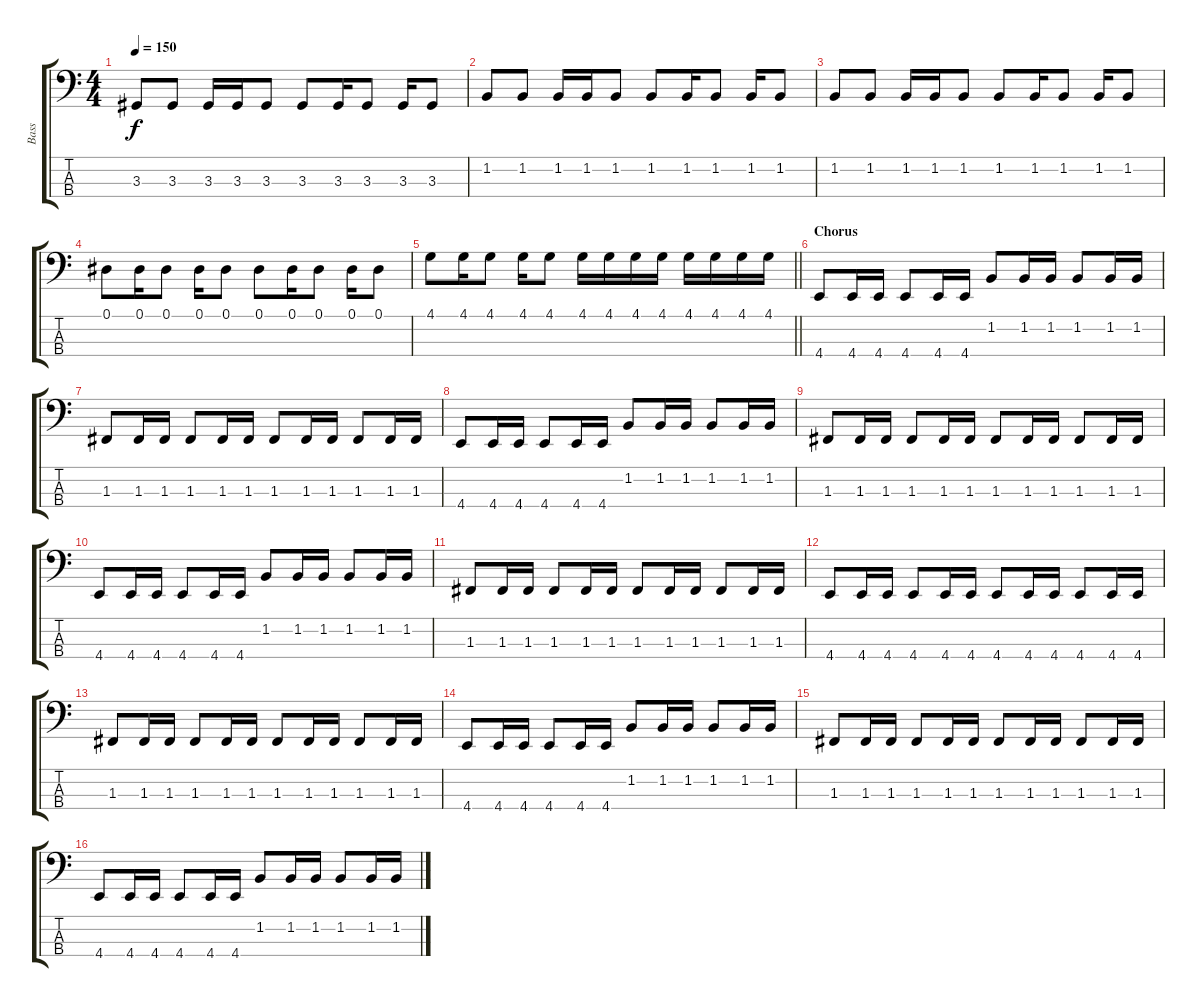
\track ("Bass" "Bass") {instrument electricbasspick}
\staff {score tabs}
\tuning (Eb2 Bb1 F1 C1) {hide}
\ts (4 4)
\tempo 150
\clef f4
\ks c
3.3.8{dy f} 3.3.8 3.3.16 3.3.16 3.3.8 3.3.8 3.3.16 3.3.8 3.3.16 3.3.8 |
1.2.8 1.2.8 1.2.16 1.2.16 1.2.8 1.2.8 1.2.16 1.2.8 1.2.16 1.2.8 |
1.2.8 1.2.8 1.2.16 1.2.16 1.2.8 1.2.8 1.2.16 1.2.8 1.2.16 1.2.8 |
0.1.8 0.1.16 0.1.8 0.1.16 0.1.8 0.1.8 0.1.16 0.1.8 0.1.16 0.1.8 |
\barLineRight lightlight
4.1.8 4.1.16 4.1.8 4.1.16 4.1.8 4.1.16 4.1.16 4.1.16 4.1.16 4.1.16 4.1.16 4.1.16 4.1.16 |
\section ("" "Chorus")
4.4.8 4.4.16 4.4.16 4.4.8 4.4.16 4.4.16 1.2.8 1.2.16 1.2.16 1.2.8 1.2.16 1.2.16 |
1.3.8 1.3.16 1.3.16 1.3.8 1.3.16 1.3.16 1.3.8 1.3.16 1.3.16 1.3.8 1.3.16 1.3.16 |
4.4.8 4.4.16 4.4.16 4.4.8 4.4.16 4.4.16 1.2.8 1.2.16 1.2.16 1.2.8 1.2.16 1.2.16 |
1.3.8 1.3.16 1.3.16 1.3.8 1.3.16 1.3.16 1.3.8 1.3.16 1.3.16 1.3.8 1.3.16 1.3.16 |
4.4.8 4.4.16 4.4.16 4.4.8 4.4.16 4.4.16 1.2.8 1.2.16 1.2.16 1.2.8 1.2.16 1.2.16 |
1.3.8 1.3.16 1.3.16 1.3.8 1.3.16 1.3.16 1.3.8 1.3.16 1.3.16 1.3.8 1.3.16 1.3.16 |
4.4.8 4.4.16 4.4.16 4.4.8 4.4.16 4.4.16 4.4.8 4.4.16 4.4.16 4.4.8 4.4.16 4.4.16 |
1.3.8 1.3.16 1.3.16 1.3.8 1.3.16 1.3.16 1.3.8 1.3.16 1.3.16 1.3.8 1.3.16 1.3.16 |
4.4.8 4.4.16 4.4.16 4.4.8 4.4.16 4.4.16 1.2.8 1.2.16 1.2.16 1.2.8 1.2.16 1.2.16 |
1.3.8 1.3.16 1.3.16 1.3.8 1.3.16 1.3.16 1.3.8 1.3.16 1.3.16 1.3.8 1.3.16 1.3.16 |
4.4.8 4.4.16 4.4.16 4.4.8 4.4.16 4.4.16 1.2.8 1.2.16 1.2.16 1.2.8 1.2.16 1.2.16
